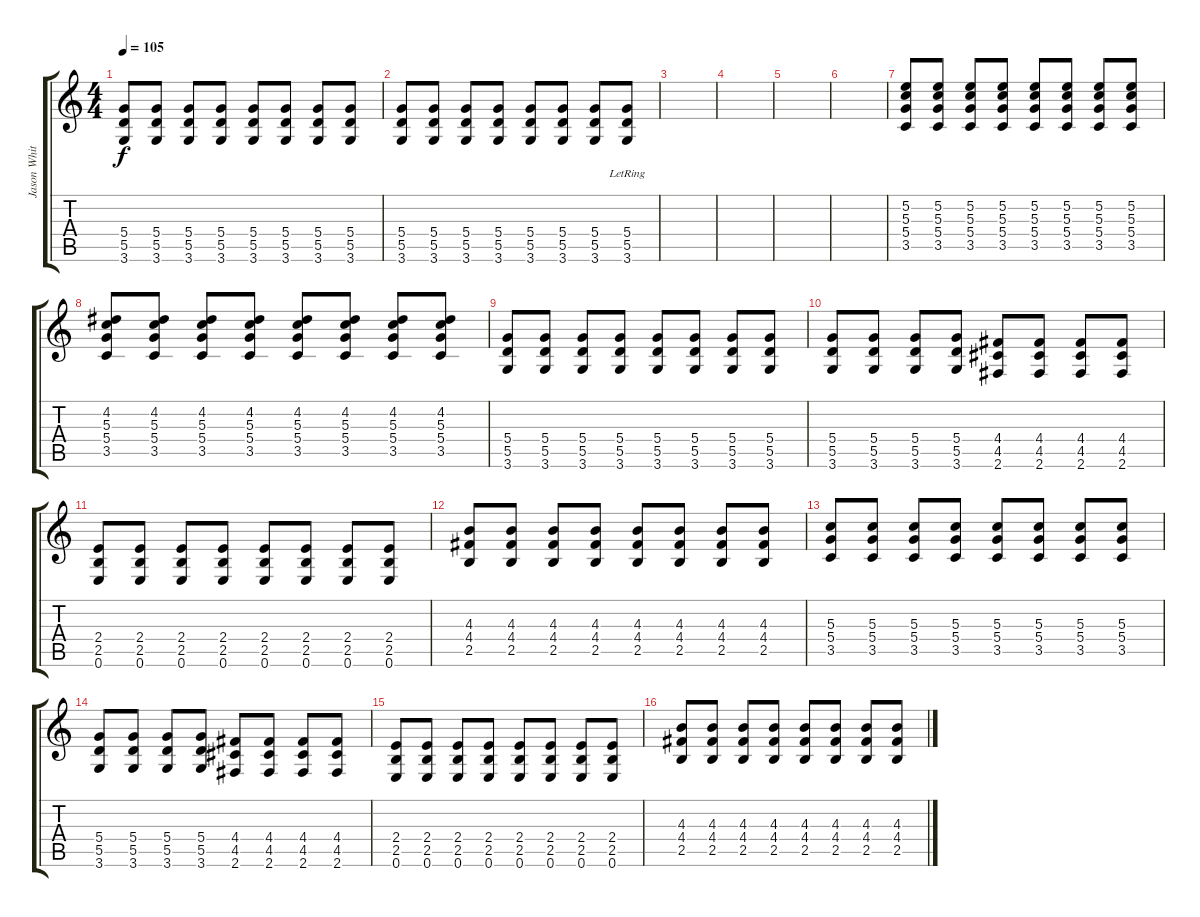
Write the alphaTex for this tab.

\track ("Jason White" "Jason Whit") {instrument distortionguitar}
\staff {score tabs}
\tuning (E4 B3 G3 D3 A2 E2) {hide}
\ts (4 4)
\tempo 105
\clef g2
\ks c
(5.4 5.5 3.6).8{dy f} (5.4 5.5 3.6).8 (5.4 5.5 3.6).8 (5.4 5.5 3.6).8 (5.4 5.5 3.6).8 (5.4 5.5 3.6).8 (5.4 5.5 3.6).8 (5.4 5.5 3.6).8 |
(5.4 5.5 3.6).8 (5.4 5.5 3.6).8 (5.4 5.5 3.6).8 (5.4 5.5 3.6).8 (5.4 5.5 3.6).8 (5.4 5.5 3.6).8 (5.4 5.5 3.6).8 (5.4{lr} 5.5{lr} 3.6{lr}).8 |
|
|
|
|
(5.2 5.3 5.4 3.5).8 (5.2 5.3 5.4 3.5).8 (5.2 5.3 5.4 3.5).8 (5.2 5.3 5.4 3.5).8 (5.2 5.3 5.4 3.5).8 (5.2 5.3 5.4 3.5).8 (5.2 5.3 5.4 3.5).8 (5.2 5.3 5.4 3.5).8 |
(4.2 5.3 5.4 3.5).8 (4.2 5.3 5.4 3.5).8 (4.2 5.3 5.4 3.5).8 (4.2 5.3 5.4 3.5).8 (4.2 5.3 5.4 3.5).8 (4.2 5.3 5.4 3.5).8 (4.2 5.3 5.4 3.5).8 (4.2 5.3 5.4 3.5).8 |
(5.4 5.5 3.6).8 (5.4 5.5 3.6).8 (5.4 5.5 3.6).8 (5.4 5.5 3.6).8 (5.4 5.5 3.6).8 (5.4 5.5 3.6).8 (5.4 5.5 3.6).8 (5.4 5.5 3.6).8 |
(5.4 5.5 3.6).8 (5.4 5.5 3.6).8 (5.4 5.5 3.6).8 (5.4 5.5 3.6).8 (4.4 4.5 2.6).8 (4.4 4.5 2.6).8 (4.4 4.5 2.6).8 (4.4 4.5 2.6).8 |
(2.4 2.5 0.6).8 (2.4 2.5 0.6).8 (2.4 2.5 0.6).8 (2.4 2.5 0.6).8 (2.4 2.5 0.6).8 (2.4 2.5 0.6).8 (2.4 2.5 0.6).8 (2.4 2.5 0.6).8 |
(4.3 4.4 2.5).8 (4.3 4.4 2.5).8 (4.3 4.4 2.5).8 (4.3 4.4 2.5).8 (4.3 4.4 2.5).8 (4.3 4.4 2.5).8 (4.3 4.4 2.5).8 (4.3 4.4 2.5).8 |
(5.3 5.4 3.5).8 (5.3 5.4 3.5).8 (5.3 5.4 3.5).8 (5.3 5.4 3.5).8 (5.3 5.4 3.5).8 (5.3 5.4 3.5).8 (5.3 5.4 3.5).8 (5.3 5.4 3.5).8 |
(5.4 5.5 3.6).8 (5.4 5.5 3.6).8 (5.4 5.5 3.6).8 (5.4 5.5 3.6).8 (4.4 4.5 2.6).8 (4.4 4.5 2.6).8 (4.4 4.5 2.6).8 (4.4 4.5 2.6).8 |
(2.4 2.5 0.6).8 (2.4 2.5 0.6).8 (2.4 2.5 0.6).8 (2.4 2.5 0.6).8 (2.4 2.5 0.6).8 (2.4 2.5 0.6).8 (2.4 2.5 0.6).8 (2.4 2.5 0.6).8 |
(4.3 4.4 2.5).8 (4.3 4.4 2.5).8 (4.3 4.4 2.5).8 (4.3 4.4 2.5).8 (4.3 4.4 2.5).8 (4.3 4.4 2.5).8 (4.3 4.4 2.5).8 (4.3 4.4 2.5).8
